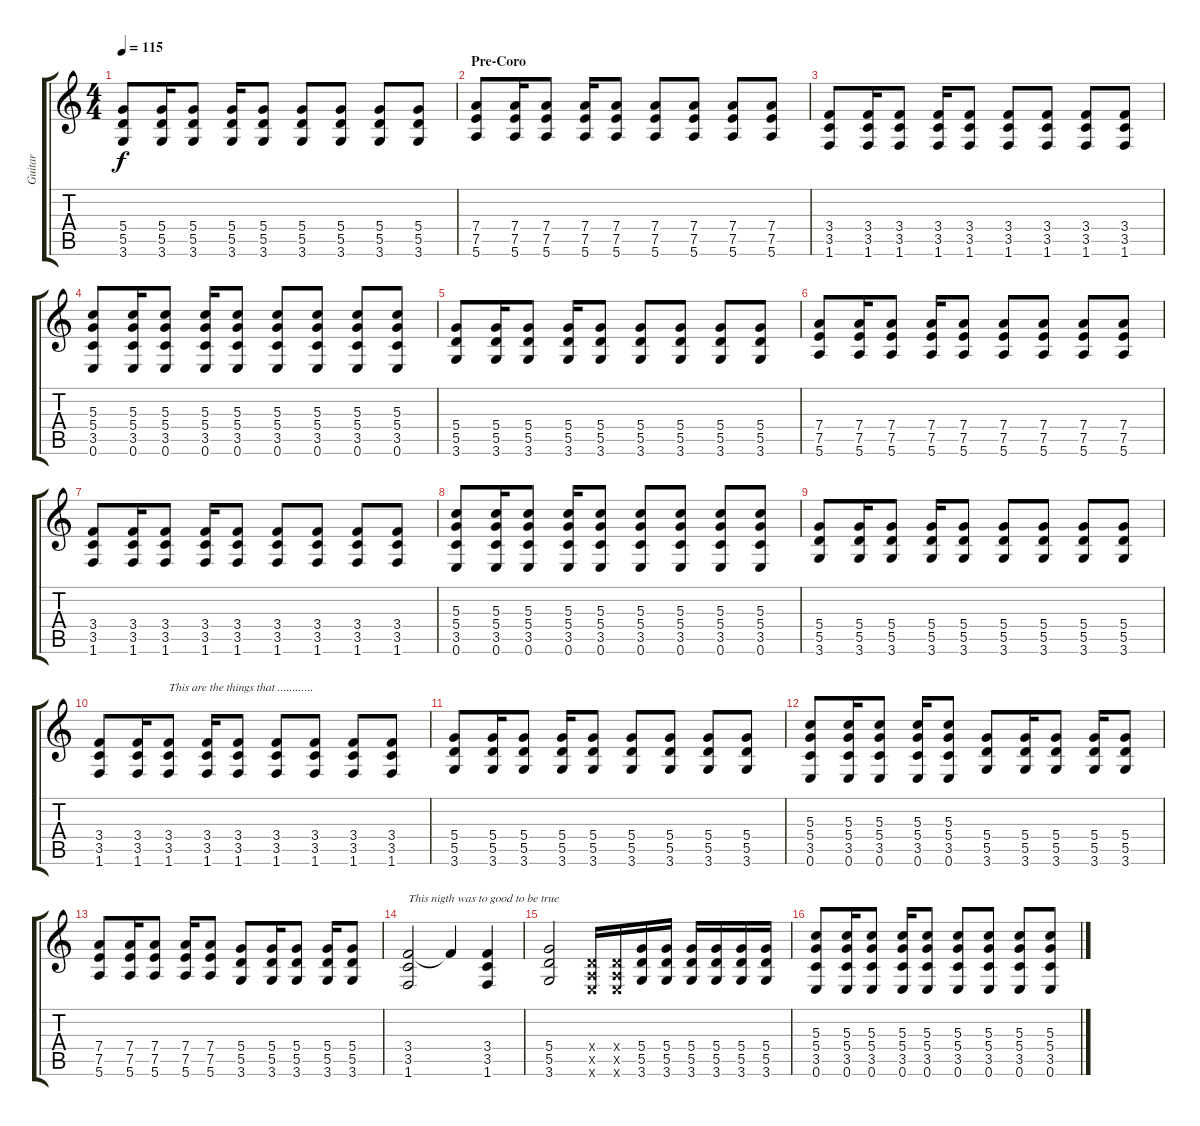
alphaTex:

\track ("Guitar" "Guitar") {instrument acousticguitarsteel}
\staff {score tabs}
\tuning (E4 B3 G3 D3 A2 E2) {hide}
\ts (4 4)
\tempo 115
\clef g2
\ks c
(5.4 5.5 3.6).8{dy f} (5.4 5.5 3.6).16 (5.4 5.5 3.6).8 (5.4 5.5 3.6).16 (5.4 5.5 3.6).8 (5.4 5.5 3.6).8 (5.4 5.5 3.6).8 (5.4 5.5 3.6).8 (5.4 5.5 3.6).8 |
\section ("" "Pre-Coro")
(7.4 7.5 5.6).8 (7.4 7.5 5.6).16 (7.4 7.5 5.6).8 (7.4 7.5 5.6).16 (7.4 7.5 5.6).8 (7.4 7.5 5.6).8 (7.4 7.5 5.6).8 (7.4 7.5 5.6).8 (7.4 7.5 5.6).8 |
(3.4 3.5 1.6).8 (3.4 3.5 1.6).16 (3.4 3.5 1.6).8 (3.4 3.5 1.6).16 (3.4 3.5 1.6).8 (3.4 3.5 1.6).8 (3.4 3.5 1.6).8 (3.4 3.5 1.6).8 (3.4 3.5 1.6).8 |
(5.3 5.4 3.5 0.6).8 (5.3 5.4 3.5 0.6).16 (5.3 5.4 3.5 0.6).8 (5.3 5.4 3.5 0.6).16 (5.3 5.4 3.5 0.6).8 (5.3 5.4 3.5 0.6).8 (5.3 5.4 3.5 0.6).8 (5.3 5.4 3.5 0.6).8 (5.3 5.4 3.5 0.6).8 |
(5.4 5.5 3.6).8 (5.4 5.5 3.6).16 (5.4 5.5 3.6).8 (5.4 5.5 3.6).16 (5.4 5.5 3.6).8 (5.4 5.5 3.6).8 (5.4 5.5 3.6).8 (5.4 5.5 3.6).8 (5.4 5.5 3.6).8 |
(7.4 7.5 5.6).8 (7.4 7.5 5.6).16 (7.4 7.5 5.6).8 (7.4 7.5 5.6).16 (7.4 7.5 5.6).8 (7.4 7.5 5.6).8 (7.4 7.5 5.6).8 (7.4 7.5 5.6).8 (7.4 7.5 5.6).8 |
(3.4 3.5 1.6).8 (3.4 3.5 1.6).16 (3.4 3.5 1.6).8 (3.4 3.5 1.6).16 (3.4 3.5 1.6).8 (3.4 3.5 1.6).8 (3.4 3.5 1.6).8 (3.4 3.5 1.6).8 (3.4 3.5 1.6).8 |
(5.3 5.4 3.5 0.6).8 (5.3 5.4 3.5 0.6).16 (5.3 5.4 3.5 0.6).8 (5.3 5.4 3.5 0.6).16 (5.3 5.4 3.5 0.6).8 (5.3 5.4 3.5 0.6).8 (5.3 5.4 3.5 0.6).8 (5.3 5.4 3.5 0.6).8 (5.3 5.4 3.5 0.6).8 |
(5.4 5.5 3.6).8 (5.4 5.5 3.6).16 (5.4 5.5 3.6).8 (5.4 5.5 3.6).16 (5.4 5.5 3.6).8 (5.4 5.5 3.6).8 (5.4 5.5 3.6).8 (5.4 5.5 3.6).8 (5.4 5.5 3.6).8 |
(3.4 3.5 1.6).8 (3.4 3.5 1.6).16 (3.4 3.5 1.6).8{txt "This are the things that ............"} (3.4 3.5 1.6).16 (3.4 3.5 1.6).8 (3.4 3.5 1.6).8 (3.4 3.5 1.6).8 (3.4 3.5 1.6).8 (3.4 3.5 1.6).8 |
(5.4 5.5 3.6).8 (5.4 5.5 3.6).16 (5.4 5.5 3.6).8 (5.4 5.5 3.6).16 (5.4 5.5 3.6).8 (5.4 5.5 3.6).8 (5.4 5.5 3.6).8 (5.4 5.5 3.6).8 (5.4 5.5 3.6).8 |
(5.3 5.4 3.5 0.6).8 (5.3 5.4 3.5 0.6).16 (5.3 5.4 3.5 0.6).8 (5.3 5.4 3.5 0.6).16 (5.3 5.4 3.5 0.6).8 (5.4 5.5 3.6).8 (5.4 5.5 3.6).16 (5.4 5.5 3.6).8 (5.4 5.5 3.6).16 (5.4 5.5 3.6).8 |
(7.4 7.5 5.6).8 (7.4 7.5 5.6).16 (7.4 7.5 5.6).8 (7.4 7.5 5.6).16 (7.4 7.5 5.6).8 (5.4 5.5 3.6).8 (5.4 5.5 3.6).16 (5.4 5.5 3.6).8 (5.4 5.5 3.6).16 (5.4 5.5 3.6).8 |
(3.4 3.5 1.6).2{txt "This nigth was to good to be true"} 3.4{t}.4 (3.4 3.5 1.6).4 |
(5.4 5.5 3.6).2 (0.4{x} 0.5{x} 0.6{x}).16 (0.4{x} 0.5{x} 0.6{x}).16 (5.4 5.5 3.6).16 (5.4 5.5 3.6).16 (5.4 5.5 3.6).16 (5.4 5.5 3.6).16 (5.4 5.5 3.6).16 (5.4 5.5 3.6).16 |
(5.3 5.4 3.5 0.6).8 (5.3 5.4 3.5 0.6).16 (5.3 5.4 3.5 0.6).8 (5.3 5.4 3.5 0.6).16 (5.3 5.4 3.5 0.6).8 (5.3 5.4 3.5 0.6).8 (5.3 5.4 3.5 0.6).8 (5.3 5.4 3.5 0.6).8 (5.3 5.4 3.5 0.6).8
